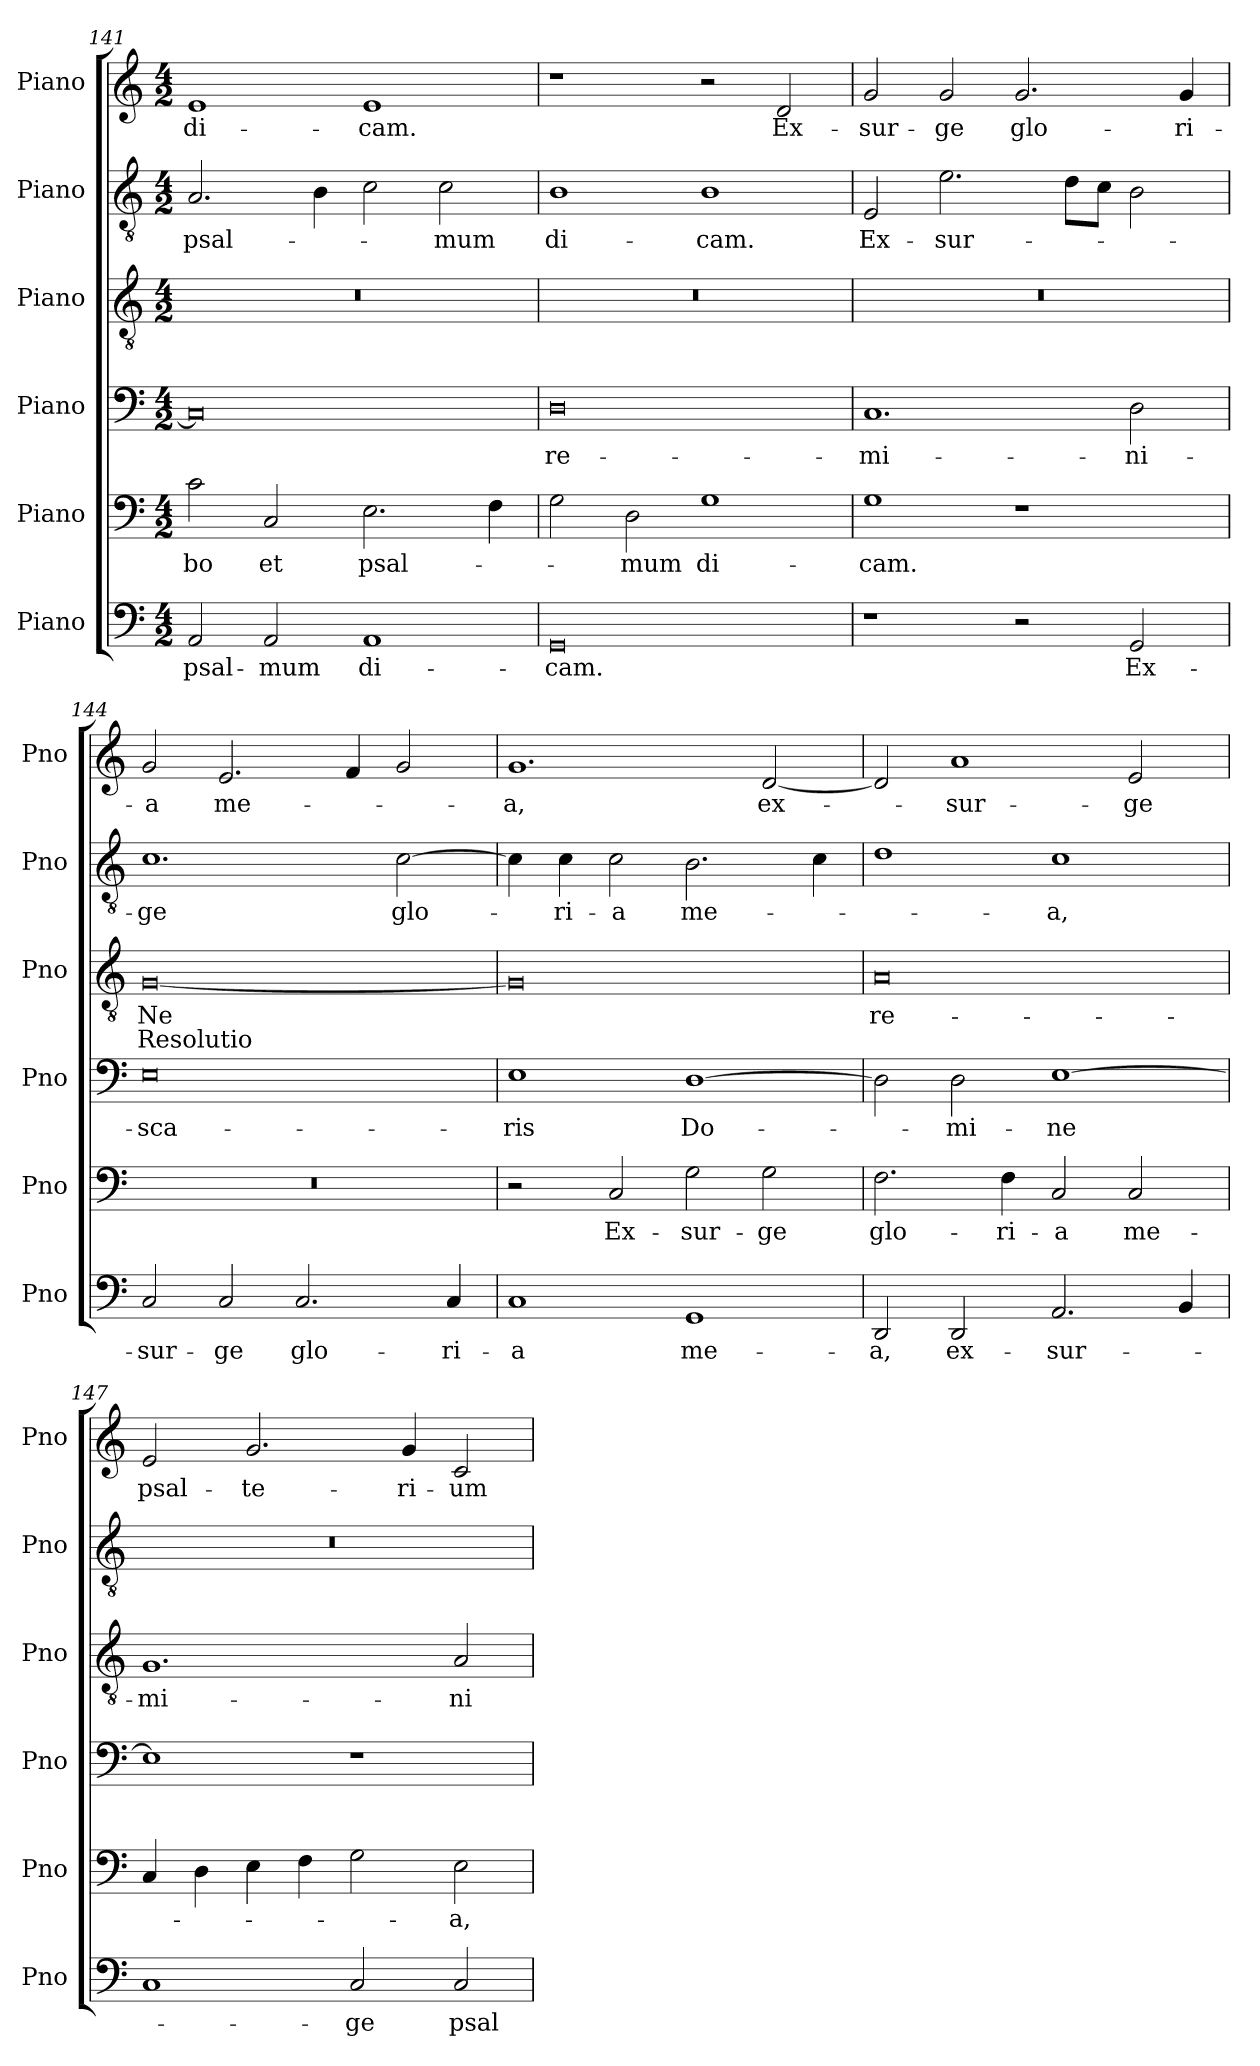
**kern	**text	**kern	**text	**kern	**text	**kern	**text	**text	**kern	**text	**kern	**text
*part6	*part6	*part5	*part5	*part4	*part4	*part3	*part3	*part3	*part2	*part2	*part1	*part1
*staff6	*staff6	*staff5	*staff5	*staff4	*staff4	*staff3	*staff3	*staff3	*staff2	*staff2	*staff1	*staff1
*I"Piano	*	*I"Piano	*	*I"Piano	*	*I"Piano	*	*	*I"Piano	*	*I"Piano	*
*I'Pno	*	*I'Pno	*	*I'Pno	*	*I'Pno	*	*	*I'Pno	*	*I'Pno	*
!!LO:LB:g=z
*clefF4	*	*clefF4	*	*clefF4	*	*clefGv2	*	*	*clefGv2	*	*clefG2	*
*k[]	*	*k[]	*	*k[]	*	*k[]	*	*	*k[]	*	*k[]	*
*M4/2	*	*M4/2	*	*M4/2	*	*M4/2	*	*	*M4/2	*	*M4/2	*
=141	=141	=141	=141	=141	=141	=141	=141	=141	=141	=141	=141	=141
!	!LO:LY:b	!	!LO:LY:b	!	!	!	!	!	!	!LO:LY:b	!	!LO:LY:b
2AA/	psal-	2c\	-bo	0C]	.	0r	.	.	2.A/	psal-	1e	di-
!	!LO:LY:b	!	!LO:LY:b	!	!	!	!	!	!	!	!	!
2AA/	-mum	2C/	et	.	.	.	.	.	.	.	.	.
.	.	.	.	.	.	.	.	.	4B\	.	.	.
!	!LO:LY:b	!	!LO:LY:b	!	!	!	!	!	!	!	!	!LO:LY:b
1AA	di­-	2.E\	psal­-	.	.	.	.	.	2c\	.	1e	-cam.
!	!	!	!	!	!	!	!	!	!	!LO:LY:b	!	!
.	.	.	.	.	.	.	.	.	2c\	-mum	.	.
.	.	4F\	.	.	.	.	.	.	.	.	.	.
=142	=142	=142	=142	=142	=142	=142	=142	=142	=142	=142	=142	=142
!	!LO:LY:b	!	!	!	!LO:LY:b	!	!	!	!	!LO:LY:b	!	!
0GG	-cam.	2G\	.	0D	re-	0r	.	.	1B	di-	1r	.
!	!	!	!LO:LY:b	!	!	!	!	!	!	!	!	!
.	.	2D\	-mum	.	.	.	.	.	.	.	.	.
!	!	!	!LO:LY:b	!	!	!	!	!	!	!LO:LY:b	!	!
.	.	1G	di­-	.	.	.	.	.	1B	-cam.	2r	.
!	!	!	!	!	!	!	!	!	!	!	!	!LO:LY:b
.	.	.	.	.	.	.	.	.	.	.	2d/	Ex­-
=143	=143	=143	=143	=143	=143	=143	=143	=143	=143	=143	=143	=143
!	!	!	!LO:LY:b	!	!LO:LY:b	!	!	!	!	!LO:LY:b	!	!LO:LY:b
1r	.	1G	-cam.	1.C	-mi­-	0r	.	.	2E/	Ex-	2g/	-sur-
!	!	!	!	!	!	!	!	!	!	!LO:LY:b	!	!LO:LY:b
.	.	.	.	.	.	.	.	.	2.e\	-sur-	2g/	-ge
!	!	!	!	!	!	!	!	!	!	!	!	!LO:LY:b
2r	.	1r	.	.	.	.	.	.	.	.	2.g/	glo-
.	.	.	.	.	.	.	.	.	8d\L	.	.	.
.	.	.	.	.	.	.	.	.	8c\J	.	.	.
!	!LO:LY:b	!	!	!	!LO:LY:b	!	!	!	!	!	!	!
2GG/	-Ex-	.	.	2D\	-ni-	.	.	.	2B\	.	.	.
!	!	!	!	!	!	!	!	!	!	!	!	!LO:LY:b
.	.	.	.	.	.	.	.	.	.	.	4g/	-ri­-
=144	=144	=144	=144	=144	=144	=144	=144	=144	=144	=144	=144	=144
!	!LO:LY:b	!	!	!	!LO:LY:b	!	!LO:LY:b	!LO:LY:b	!	!LO:LY:b	!	!LO:LY:b
2C/	-sur-	0r	.	0E	sca-	[0G	Ne	Resolutio	1.c	-ge	2g/	-a
!	!LO:LY:b	!	!	!	!	!	!	!	!	!	!	!LO:LY:b
2C/	-ge	.	.	.	.	.	.	.	.	.	2.e/	me­-
!	!LO:LY:b	!	!	!	!	!	!	!	!	!	!	!
2.C/	glo-	.	.	.	.	.	.	.	.	.	.	.
.	.	.	.	.	.	.	.	.	.	.	4f/	.
!	!	!	!	!	!	!	!	!	!	!LO:LY:b	!	!
.	.	.	.	.	.	.	.	.	[2c\	glo­-	2g/	.
!	!LO:LY:b	!	!	!	!	!	!	!	!	!	!	!
4C/	-ri­-	.	.	.	.	.	.	.	.	.	.	.
=145	=145	=145	=145	=145	=145	=145	=145	=145	=145	=145	=145	=145
!	!LO:LY:b	!	!	!	!LO:LY:b	!	!	!	!	!	!	!LO:LY:b
1C	-a	2r	.	1E	-ris	0G]	.	.	4c\]	.	1.g	-a,
!	!	!	!	!	!	!	!	!	!	!LO:LY:b	!	!
.	.	.	.	.	.	.	.	.	4c\	-ri­-	.	.
!	!	!	!LO:LY:b	!	!	!	!	!	!	!LO:LY:b	!	!
.	.	2C/	Ex-	.	.	.	.	.	2c\	-a	.	.
!	!LO:LY:b	!	!LO:LY:b	!	!LO:LY:b	!	!	!	!	!LO:LY:b	!	!
1GG	me­-	2G\	-sur­-	[1D	Do­-	.	.	.	2.B\	me-	.	.
!	!	!	!LO:LY:b	!	!	!	!	!	!	!	!	!LO:LY:b
.	.	2G\	-ge	.	.	.	.	.	.	.	[2d/	ex-
.	.	.	.	.	.	.	.	.	4c\	.	.	.
!!LO:LB:g=z
=146	=146	=146	=146	=146	=146	=146	=146	=146	=146	=146	=146	=146
!	!LO:LY:b	!	!LO:LY:b	!	!	!	!LO:LY:b	!	!	!	!	!
2DD/	-a,	2.F\	glo­-	2D\]	.	0A	re-	.	1d	.	2d/]	.
!	!LO:LY:b	!	!	!	!LO:LY:b	!	!	!	!	!	!	!LO:LY:b
2DD/	ex-	.	.	2D\	-mi-	.	.	.	.	.	1a	-sur-
!	!	!	!LO:LY:b	!	!	!	!	!	!	!	!	!
.	.	4F\	-ri­-	.	.	.	.	.	.	.	.	.
!	!LO:LY:b	!	!LO:LY:b	!	!LO:LY:b	!	!	!	!	!LO:LY:b	!	!
2.AA/	-sur­-	2C/	-a	[1E	-ne	.	.	.	1c	-a,	.	.
!	!	!	!LO:LY:b	!	!	!	!	!	!	!	!	!LO:LY:b
.	.	2C/	me-	.	.	.	.	.	.	.	2e/	-ge
4BB/	.	.	.	.	.	.	.	.	.	.	.	.
=147	=147	=147	=147	=147	=147	=147	=147	=147	=147	=147	=147	=147
!	!	!	!	!	!	!	!LO:LY:b	!	!	!	!	!LO:LY:b
1C	.	4C/	.	1E]	.	1.G	-mi-	.	0r	.	2e/	psal-
.	.	4D\	.	.	.	.	.	.	.	.	.	.
!	!	!	!	!	!	!	!	!	!	!	!	!LO:LY:b
.	.	4E\	.	.	.	.	.	.	.	.	2.g/	-te­-
.	.	4F\	.	.	.	.	.	.	.	.	.	.
!	!LO:LY:b	!	!	!	!	!	!	!	!	!	!	!
2C/	-ge	2G\	.	1r	.	.	.	.	.	.	.	.
!	!	!	!	!	!	!	!	!	!	!	!	!LO:LY:b
.	.	.	.	.	.	.	.	.	.	.	4g/	-ri-
!	!LO:LY:b	!	!LO:LY:b	!	!	!	!LO:LY:b	!	!	!	!	!LO:LY:b
2C/	psal-	2E\	-a,	.	.	2A/	-ni­-	.	.	.	2c/	-um
=	=	=	=	=	=	=	=	=	=	=	=	=
*-	*-	*-	*-	*-	*-	*-	*-	*-	*-	*-	*-	*-
